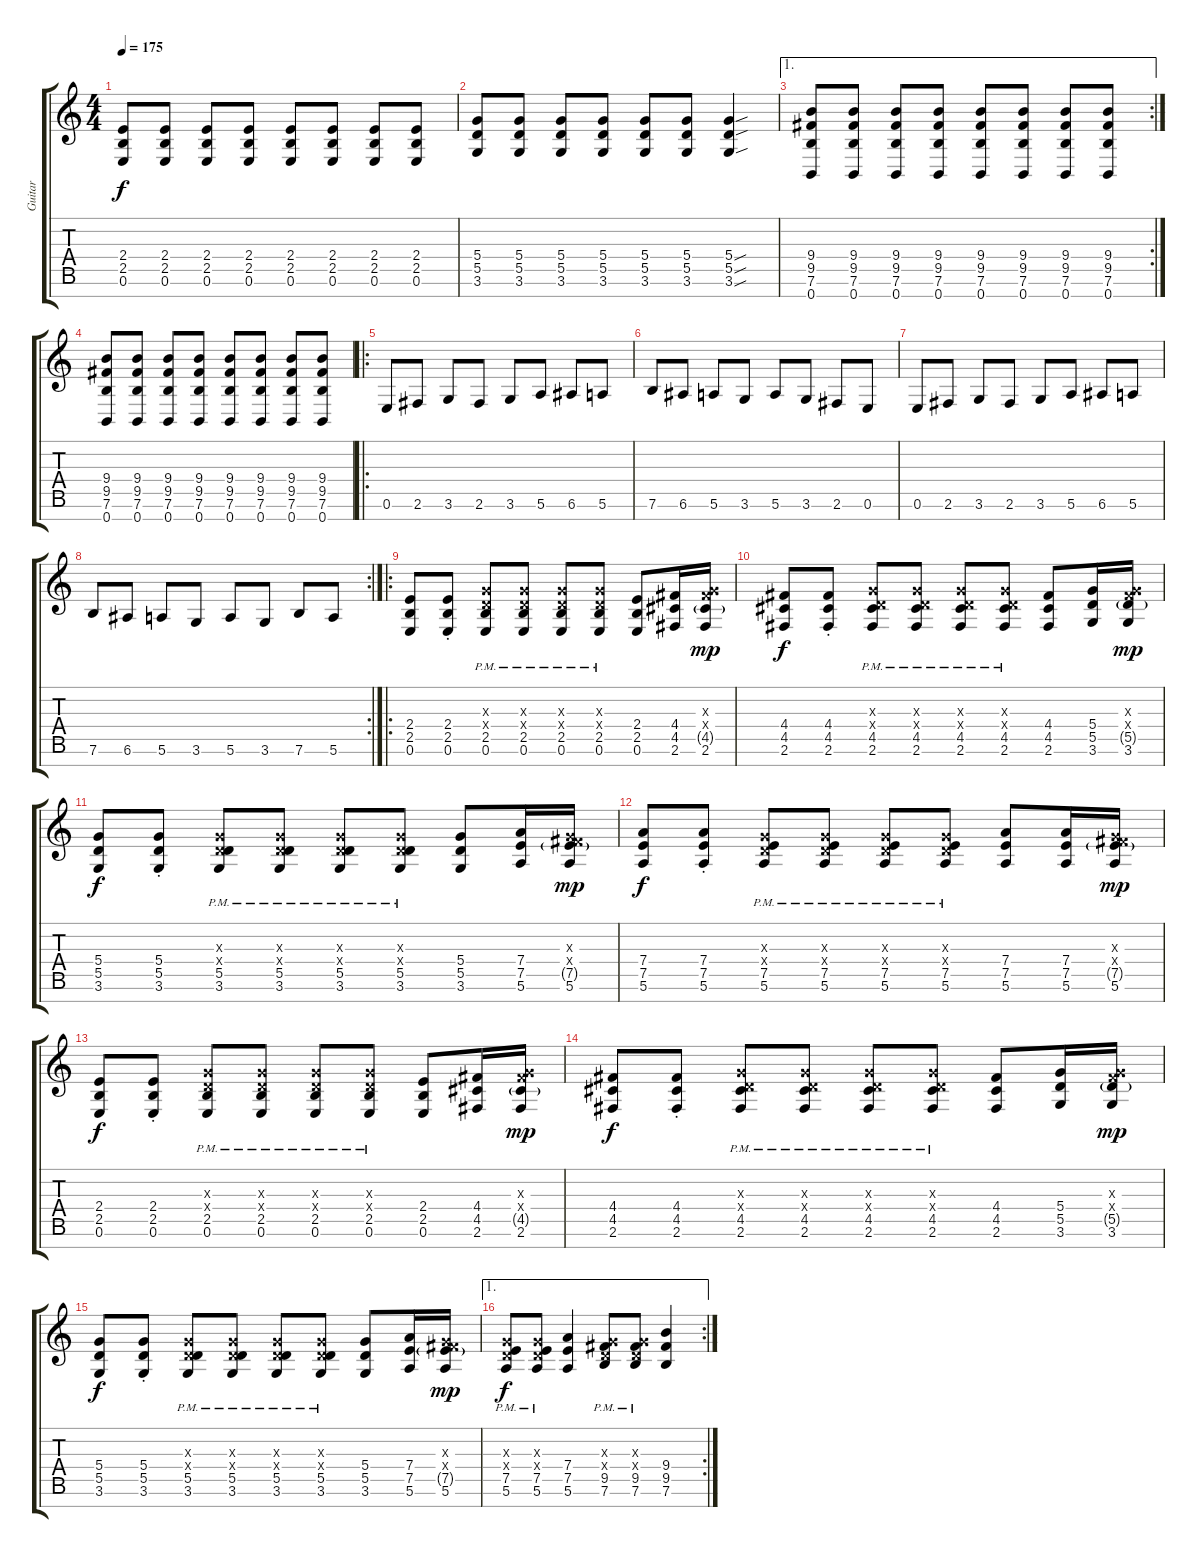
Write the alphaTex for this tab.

\track ("Guitar" "Guitar") {instrument distortionguitar}
\staff {score tabs}
\tuning (E4 B3 G3 D3 A2 E2 B1) {hide}
\ts (4 4)
\tempo 175
\clef g2
\ks c
(2.4 2.5 0.6).8{dy f} (2.4 2.5 0.6).8 (2.4 2.5 0.6).8 (2.4 2.5 0.6).8 (2.4 2.5 0.6).8 (2.4 2.5 0.6).8 (2.4 2.5 0.6).8 (2.4 2.5 0.6).8 |
(5.4 5.5 3.6).8 (5.4 5.5 3.6).8 (5.4 5.5 3.6).8 (5.4 5.5 3.6).8 (5.4 5.5 3.6).8 (5.4 5.5 3.6).8 (5.4{sou} 5.5{sou} 3.6{sou}).4 |
\ae 1
\rc 2
(9.4 9.5 7.6 0.7).8 (9.4 9.5 7.6 0.7).8 (9.4 9.5 7.6 0.7).8 (9.4 9.5 7.6 0.7).8 (9.4 9.5 7.6 0.7).8 (9.4 9.5 7.6 0.7).8 (9.4 9.5 7.6 0.7).8 (9.4 9.5 7.6 0.7).8 |
(9.4 9.5 7.6 0.7).8 (9.4 9.5 7.6 0.7).8 (9.4 9.5 7.6 0.7).8 (9.4 9.5 7.6 0.7).8 (9.4 9.5 7.6 0.7).8 (9.4 9.5 7.6 0.7).8 (9.4 9.5 7.6 0.7).8 (9.4 9.5 7.6 0.7).8 |
\ro
0.6.8 2.6.8 3.6.8 2.6.8 3.6.8 5.6.8 6.6.8 5.6.8 |
7.6.8 6.6.8 5.6.8 3.6.8 5.6.8 3.6.8 2.6.8 0.6.8 |
0.6.8 2.6.8 3.6.8 2.6.8 3.6.8 5.6.8 6.6.8 5.6.8 |
\rc 2
7.6.8 6.6.8 5.6.8 3.6.8 5.6.8 3.6.8 7.6.8 5.6.8 |
\ro
(2.4 2.5 0.6).8 (2.4{st} 2.5{st} 0.6{st}).8 (0.3{x} 0.4{x} 2.5{pm} 0.6{pm}).8 (0.3{x} 0.4{x} 2.5{pm} 0.6{pm}).8 (0.3{x} 0.4{x} 2.5{pm} 0.6{pm}).8 (0.3{x} 0.4{x} 2.5{pm} 0.6{pm}).8 (2.4 2.5 0.6).8 (4.4 4.5 2.6).16 (0.3{x} 4.4{x} 4.5{g} 2.6).16{dy mp} |
(4.4 4.5 2.6).8{dy f} (4.4{st} 4.5{st} 2.6{st}).8 (0.3{x} 0.4{x} 4.5{pm} 2.6{pm}).8 (0.3{x} 0.4{x} 4.5{pm} 2.6{pm}).8 (0.3{x} 0.4{x} 4.5{pm} 2.6{pm}).8 (0.3{x} 0.4{x} 4.5{pm} 2.6{pm}).8 (4.4 4.5 2.6).8 (5.4 5.5 3.6).16 (0.3{x} 4.4{x} 5.5{g} 3.6).16{dy mp} |
(5.4 5.5 3.6).8{dy f} (5.4{st} 5.5{st} 3.6{st}).8 (0.3{x} 0.4{x} 5.5{pm} 3.6{pm}).8 (0.3{x} 0.4{x} 5.5{pm} 3.6{pm}).8 (0.3{x} 0.4{x} 5.5{pm} 3.6{pm}).8 (0.3{x} 0.4{x} 5.5{pm} 3.6{pm}).8 (5.4 5.5 3.6).8 (7.4 7.5 5.6).16 (0.3{x} 4.4{x} 7.5{g} 5.6).16{dy mp} |
(7.4 7.5 5.6).8{dy f} (7.4{st} 7.5{st} 5.6{st}).8 (0.3{x} 0.4{x} 7.5{pm} 5.6{pm}).8 (0.3{x} 0.4{x} 7.5{pm} 5.6{pm}).8 (0.3{x} 0.4{x} 7.5{pm} 5.6{pm}).8 (0.3{x} 0.4{x} 7.5{pm} 5.6{pm}).8 (7.4 7.5 5.6).8 (7.4 7.5 5.6).16 (0.3{x} 4.4{x} 7.5{g} 5.6).16{dy mp} |
(2.4 2.5 0.6).8{dy f} (2.4{st} 2.5{st} 0.6{st}).8 (0.3{x} 0.4{x} 2.5{pm} 0.6{pm}).8 (0.3{x} 0.4{x} 2.5{pm} 0.6{pm}).8 (0.3{x} 0.4{x} 2.5{pm} 0.6{pm}).8 (0.3{x} 0.4{x} 2.5{pm} 0.6{pm}).8 (2.4 2.5 0.6).8 (4.4 4.5 2.6).16 (0.3{x} 4.4{x} 4.5{g} 2.6).16{dy mp} |
(4.4 4.5 2.6).8{dy f} (4.4{st} 4.5{st} 2.6{st}).8 (0.3{x} 0.4{x} 4.5{pm} 2.6{pm}).8 (0.3{x} 0.4{x} 4.5{pm} 2.6{pm}).8 (0.3{x} 0.4{x} 4.5{pm} 2.6{pm}).8 (0.3{x} 0.4{x} 4.5{pm} 2.6{pm}).8 (4.4 4.5 2.6).8 (5.4 5.5 3.6).16 (0.3{x} 4.4{x} 5.5{g} 3.6).16{dy mp} |
(5.4 5.5 3.6).8{dy f} (5.4{st} 5.5{st} 3.6{st}).8 (0.3{x} 0.4{x} 5.5{pm} 3.6{pm}).8 (0.3{x} 0.4{x} 5.5{pm} 3.6{pm}).8 (0.3{x} 0.4{x} 5.5{pm} 3.6{pm}).8 (0.3{x} 0.4{x} 5.5{pm} 3.6{pm}).8 (5.4 5.5 3.6).8 (7.4 7.5 5.6).16 (0.3{x} 4.4{x} 7.5{g} 5.6).16{dy mp} |
\ae 1
\rc 2
(0.3{x} 0.4{x} 7.5{pm} 5.6{pm}).8{dy f} (0.3{x} 0.4{x} 7.5{pm} 5.6{pm}).8 (7.4 7.5 5.6).4 (0.3{x} 0.4{x} 9.5{pm} 7.6{pm}).8 (0.3{x} 0.4{x} 9.5{pm} 7.6{pm}).8 (9.4 9.5 7.6).4
